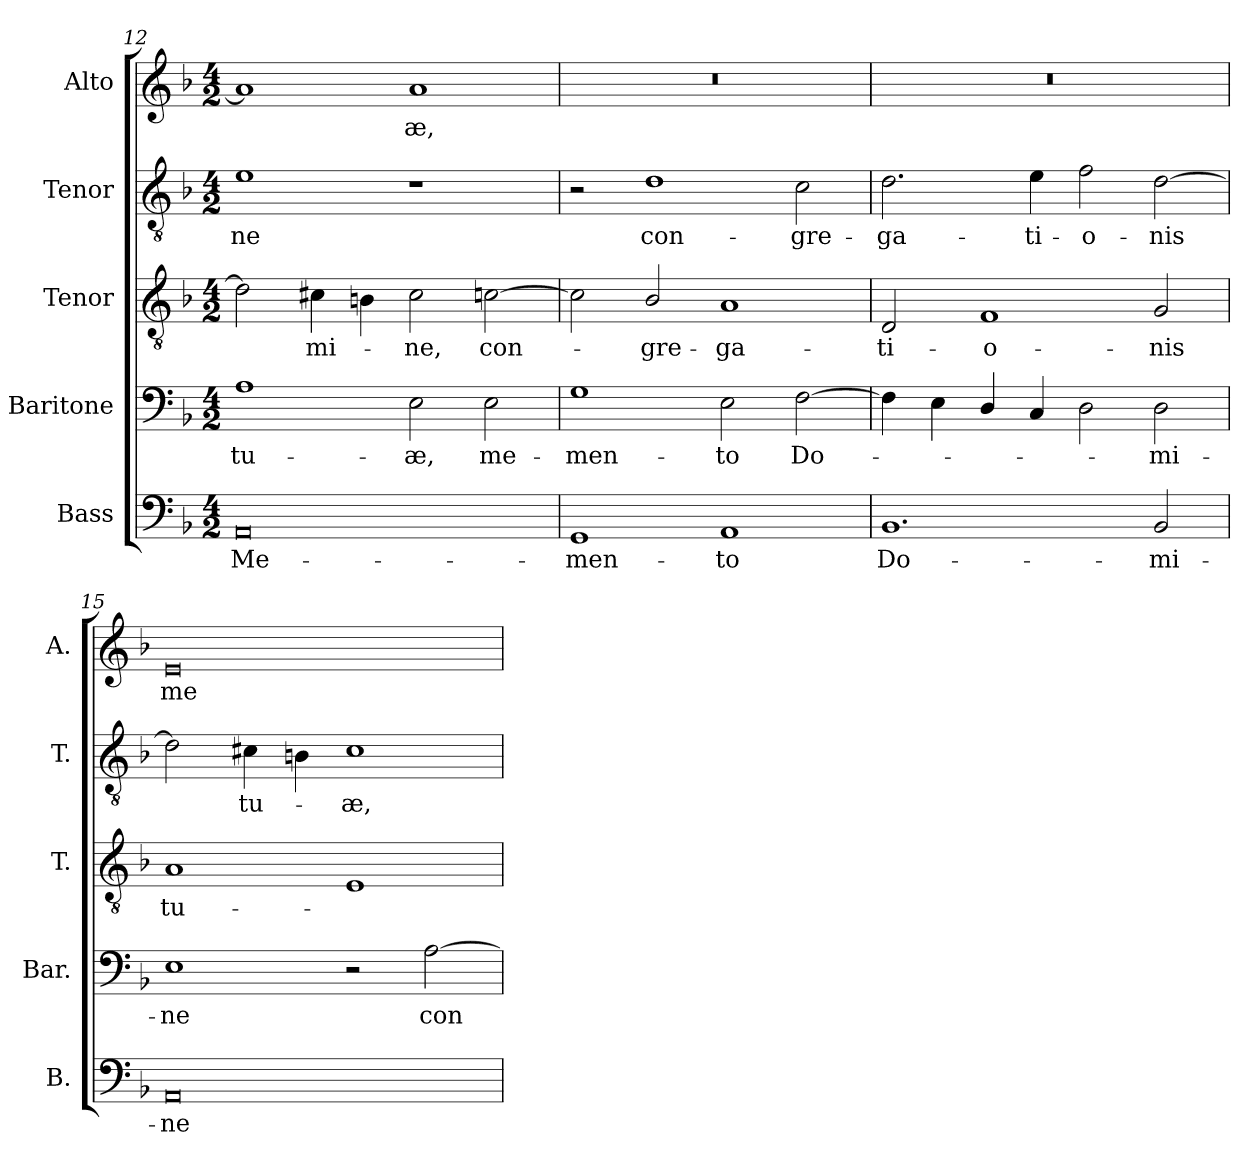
**kern	**text	**kern	**text	**kern	**text	**kern	**text	**kern	**text
*part5	*part5	*part4	*part4	*part3	*part3	*part2	*part2	*part1	*part1
*staff5	*staff5	*staff4	*staff4	*staff3	*staff3	*staff2	*staff2	*staff1	*staff1
*I"Bass	*	*I"Baritone	*	*I"Tenor	*	*I"Tenor	*	*I"Alto	*
*I'B.	*	*I'Bar.	*	*I'T.	*	*I'T.	*	*I'A.	*
*clefF4	*	*clefF4	*	*clefGv2	*	*clefGv2	*	*clefG2	*
*	*	*	*	*ITrd7c12	*	*ITrd7c12	*	*	*
*k[b-]	*	*k[b-]	*	*k[b-]	*	*k[b-]	*	*k[b-]	*
*F:	*	*F:	*	*F:	*	*F:	*	*F:	*
*M4/2	*	*M4/2	*	*M4/2	*	*M4/2	*	*M4/2	*
=12	=12	=12	=12	=12	=12	=12	=12	=12	=12
!	!LO:LY:b:color=#000000	!	!	!	!	!	!	!	!
!	!	!	!LO:LY:b:color=#000000	!	!	!	!	!	!
!	!	!	!	!	!	!	!LO:LY:b:color=#000000	!	!
0AAi	Me-	1Ai	tu-	2Di\]	.	1Ei	-ne	1ai]	.
!	!	!	!	!	!LO:LY:b:color=#000000	!	!	!	!
.	.	.	.	4C#Xi\	-mi-	.	.	.	.
.	.	.	.	4BBni\	.	.	.	.	.
!	!	!	!LO:LY:b:color=#000000	!	!	!	!	!	!
!	!	!	!	!	!LO:LY:b:color=#000000	!	!	!	!
!	!	!	!	!	!	!	!	!	!LO:LY:b:color=#000000
.	.	2Ei\	-æ,	2C#i\	-ne,	1r	.	1ai	-æ,
!	!	!	!LO:LY:b:color=#000000	!	!	!	!	!	!
!	!	!	!	!	!LO:LY:b:color=#000000	!	!	!	!
.	.	2Ei\	me-	[2Cni\	con-	.	.	.	.
=13	=13	=13	=13	=13	=13	=13	=13	=13	=13
!	!LO:LY:b:color=#000000	!	!	!	!	!	!	!	!
!	!	!	!LO:LY:b:color=#000000	!	!	!	!	!LO:N:vis=1	!
1GGi	-men-	1Gi	-men-	2Ci\]	.	2r	.	0r	.
!	!	!	!	!	!LO:LY:b:color=#000000	!	!	!	!
!	!	!	!	!	!	!	!LO:LY:b:color=#000000	!	!
.	.	.	.	2BB-i/	-gre-	1Di	con-	.	.
!	!LO:LY:b:color=#000000	!	!	!	!	!	!	!	!
!	!	!	!LO:LY:b:color=#000000	!	!	!	!	!	!
!	!	!	!	!	!LO:LY:b:color=#000000	!	!	!	!
1AAi	-to	2Ei\	-to	1AAi	-ga-	.	.	.	.
!	!	!	!LO:LY:b:color=#000000	!	!	!	!	!	!
!	!	!	!	!	!	!	!LO:LY:b:color=#000000	!	!
.	.	[2Fi\	Do-	.	.	2Ci\	-gre-	.	.
=14	=14	=14	=14	=14	=14	=14	=14	=14	=14
!	!LO:LY:b:color=#000000	!	!	!	!	!	!	!	!
!	!	!	!	!	!LO:LY:b:color=#000000	!	!	!	!
!	!	!	!	!	!	!	!LO:LY:b:color=#000000	!LO:N:vis=1	!
1.BB-i	Do-	4Fi\]	.	2DDi/	-ti-	2.Di\	-ga-	0r	.
.	.	4Ei\	.	.	.	.	.	.	.
!	!	!	!	!	!LO:LY:b:color=#000000	!	!	!	!
.	.	4Di/	.	1FFi	-o-	.	.	.	.
!	!	!	!	!	!	!	!LO:LY:b:color=#000000	!	!
.	.	4Ci/	.	.	.	4Ei\	-ti-	.	.
!	!	!	!	!	!	!	!LO:LY:b:color=#000000	!	!
.	.	2Di\	.	.	.	2Fi\	-o-	.	.
!	!LO:LY:b:color=#000000	!	!	!	!	!	!	!	!
!	!	!	!LO:LY:b:color=#000000	!	!	!	!	!	!
!	!	!	!	!	!LO:LY:b:color=#000000	!	!	!	!
!	!	!	!	!	!	!	!LO:LY:b:color=#000000	!	!
2BB-i/	-mi-	2Di\	-mi-	2GGi/	-nis	[2Di\	-nis	.	.
=15	=15	=15	=15	=15	=15	=15	=15	=15	=15
!	!LO:LY:b:color=#000000	!	!	!	!	!	!	!	!
!	!	!	!LO:LY:b:color=#000000	!	!	!	!	!	!
!	!	!	!	!	!LO:LY:b:color=#000000	!	!	!	!
!	!	!	!	!	!	!	!	!	!LO:LY:b:color=#000000
0AAi	-ne	1Ei	-ne	1AAi	tu-	2Di\]	.	0ei	me-
!	!	!	!	!	!	!	!LO:LY:b:color=#000000	!	!
.	.	.	.	.	.	4C#Xi\	tu-	.	.
.	.	.	.	.	.	4BBni\	.	.	.
!	!	!	!	!	!	!	!LO:LY:b:color=#000000	!	!
.	.	2r	.	1EEi	.	1C#i	-æ,	.	.
!	!	!	!LO:LY:b:color=#000000	!	!	!	!	!	!
.	.	[2Ai\	con-	.	.	.	.	.	.
=	=	=	=	=	=	=	=	=	=
*-	*-	*-	*-	*-	*-	*-	*-	*-	*-
